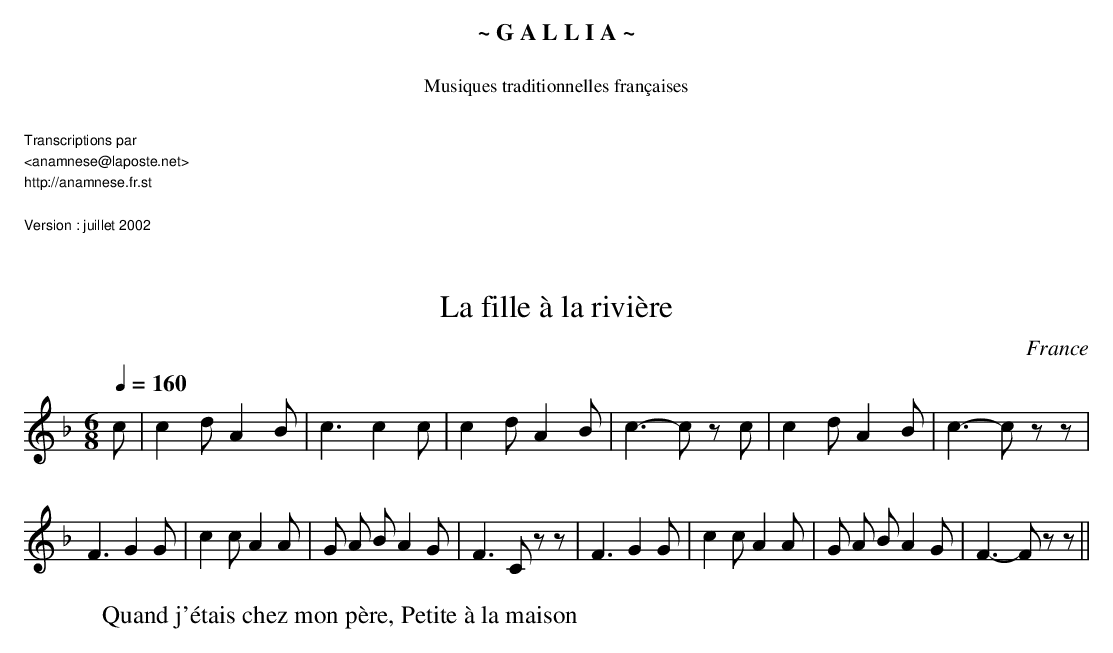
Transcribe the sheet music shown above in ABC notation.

X:1
T:La fille à la rivière
O:France
M:6/8
L:1/8
Q:1/4=160
K:F
c | c2 d A2 B | c3 c2 c | c2 d A2 B | c3-c z c | c2 d A2 B | c3-c z z |
F3 G2 G | c2 c A2 A | G A B A2 G | F3 C z z | F3 G2 G | c2 c A2 A | G A B A2 G | F3-F zz ||
W:Quand j'étais chez mon père, Petite à la maison
